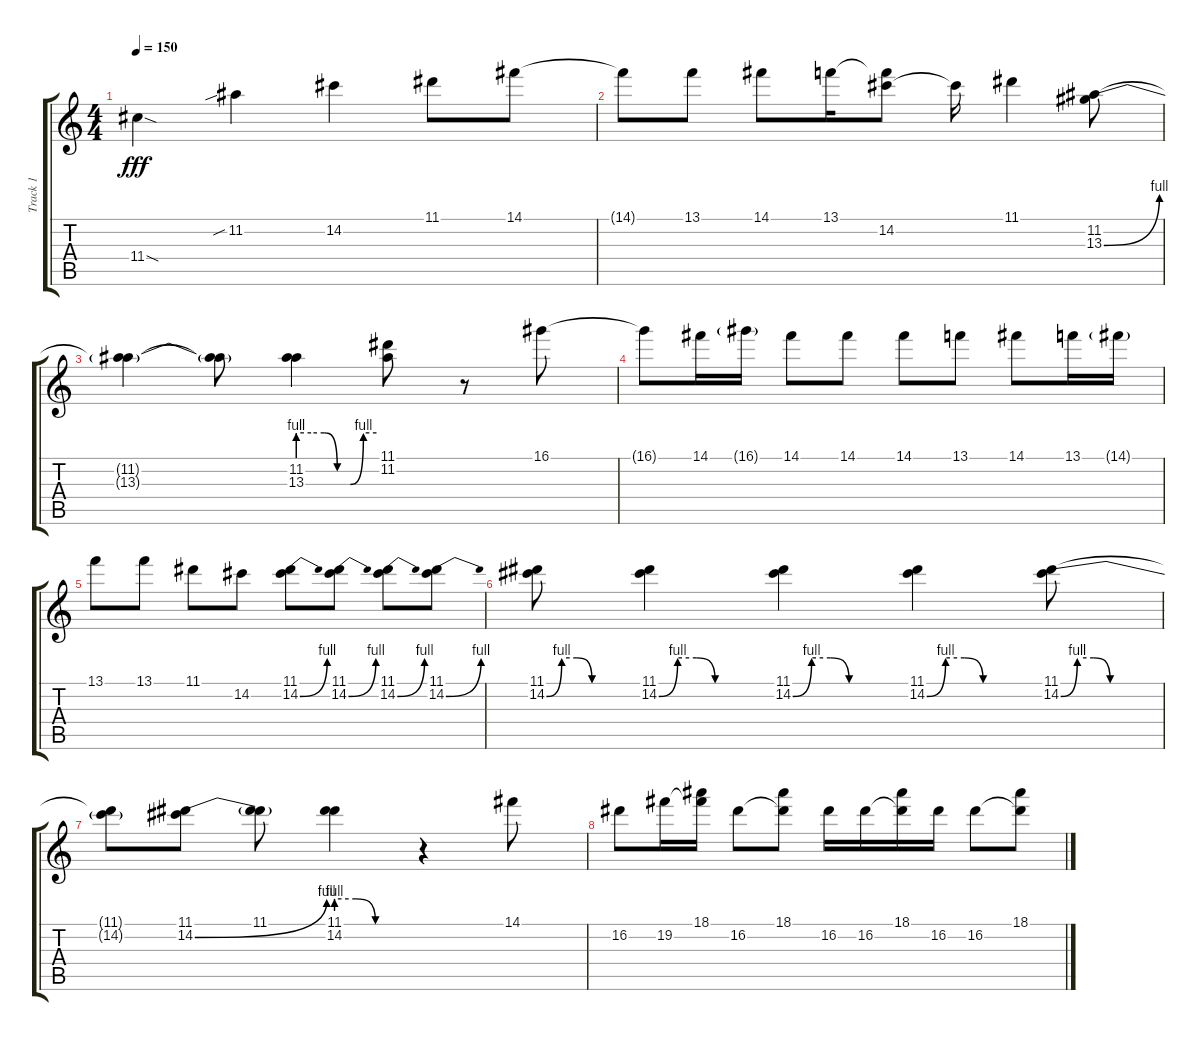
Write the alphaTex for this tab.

\track ("Track 1" "Track 1") {instrument overdrivenguitar}
\staff {score tabs}
\tuning (E4 B3 G3 D3 A2 E2) {hide}
\ts (4 4)
\tempo 150
\clef g2
\ks c
11.4{sod t}.4{dy fff} 11.2{sib}.4 14.2.4 11.1.8 14.1.8 |
14.1{t}.8 13.1.8 14.1.8 13.1.16 (13.1{t} 14.2).8 14.2{t}.16 11.1.4 (11.2 13.3{be (bend 0 0 60 4)}).8 |
(11.2{t} 13.3{t}).4 (11.2{t} 13.3{t}).8 (11.2 13.3{be (custom 0 4 10 4 20 4 30 0 40 0 50 4 60 4)}).4 (11.1 11.2).8 r.8 16.1.8 |
16.1{t}.8 14.1.16 16.1{g}.16 14.1.8 14.1.8 14.1.8 13.1.8 14.1.8 13.1.16 14.1{g}.16 |
13.1.8 13.1.8 11.1.8 14.2.8 (11.1 14.2{be (bend 0 0 60 4)}).8 (11.1 14.2{be (bend 0 0 60 4)}).8 (11.1 14.2{be (bend 0 0 60 4)}).8 (11.1 14.2{be (bend 0 0 60 4)}).8 |
(11.1 14.2{be (custom 0 0 10 4 20 4 30 0 60 0)}).8 (11.1 14.2{be (custom 0 0 10 4 20 4 30 0 60 0)}).4 (11.1 14.2{be (custom 0 0 10 4 20 4 30 0 60 0)}).4 (11.1 14.2{be (custom 0 0 10 4 20 4 30 0 60 0)}).4 (11.1 14.2{be (custom 0 0 10 4 20 4 30 0 60 0)}).8 |
(11.1{t} 14.2{t}).8 (11.1 14.2{be (bend 0 0 60 4)}).8 (11.1 14.2{t}).8 (11.1 14.2{be (custom 0 4 15 4 30 0 60 0)}).4 r.4 14.1.8 |
16.2.8 19.2.16 (18.1 19.2{t}).16 16.2.8 (18.1 16.2{t}).8 16.2.16 16.2.16 (18.1 16.2{t}).16 16.2.16 16.2.8 (18.1 16.2{t}).8
